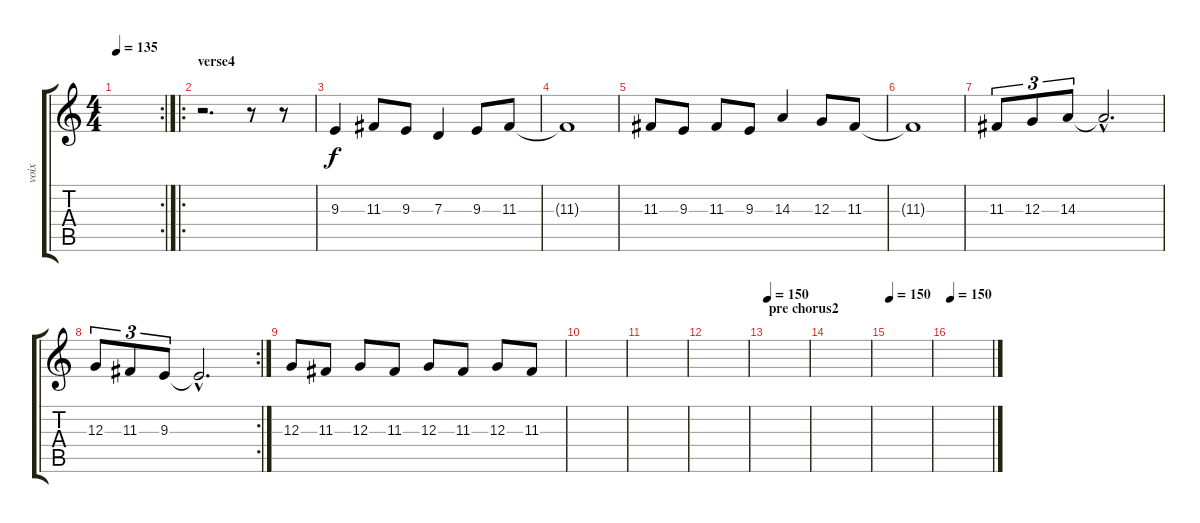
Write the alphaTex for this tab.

\track ("voix" "voix") {instrument altosax}
\staff {score tabs}
\tuning (E4 B3 G3 D3 A2 E2) {hide}
\rc 2
\ts (4 4)
\tempo 135
\clef g2
\ks c
|
\ro
\section ("" "verse4")
r.2{d} r.8 r.8 |
9.3.4 11.3.8 9.3.8 7.3.4 9.3.8 11.3.8 |
11.3{t}.1 |
11.3.8 9.3.8 11.3.8 9.3.8 14.3.4 12.3.8 11.3.8 |
11.3{t}.1 |
11.3.8{tu (3 2)} 12.3.8{tu (3 2)} 14.3.8{tu (3 2)} 14.3{hac t}.2{d} |
\rc 2
12.3.8{tu (3 2)} 11.3.8{tu (3 2)} 9.3.8{tu (3 2)} 9.3{hac t}.2{d} |
12.3.8 11.3.8 12.3.8 11.3.8 12.3.8 11.3.8 12.3.8 11.3.8 |
|
|
|
\section ("" "pre chorus2")
\tempo 150
|
|
\tempo 150
|
\tempo 150
